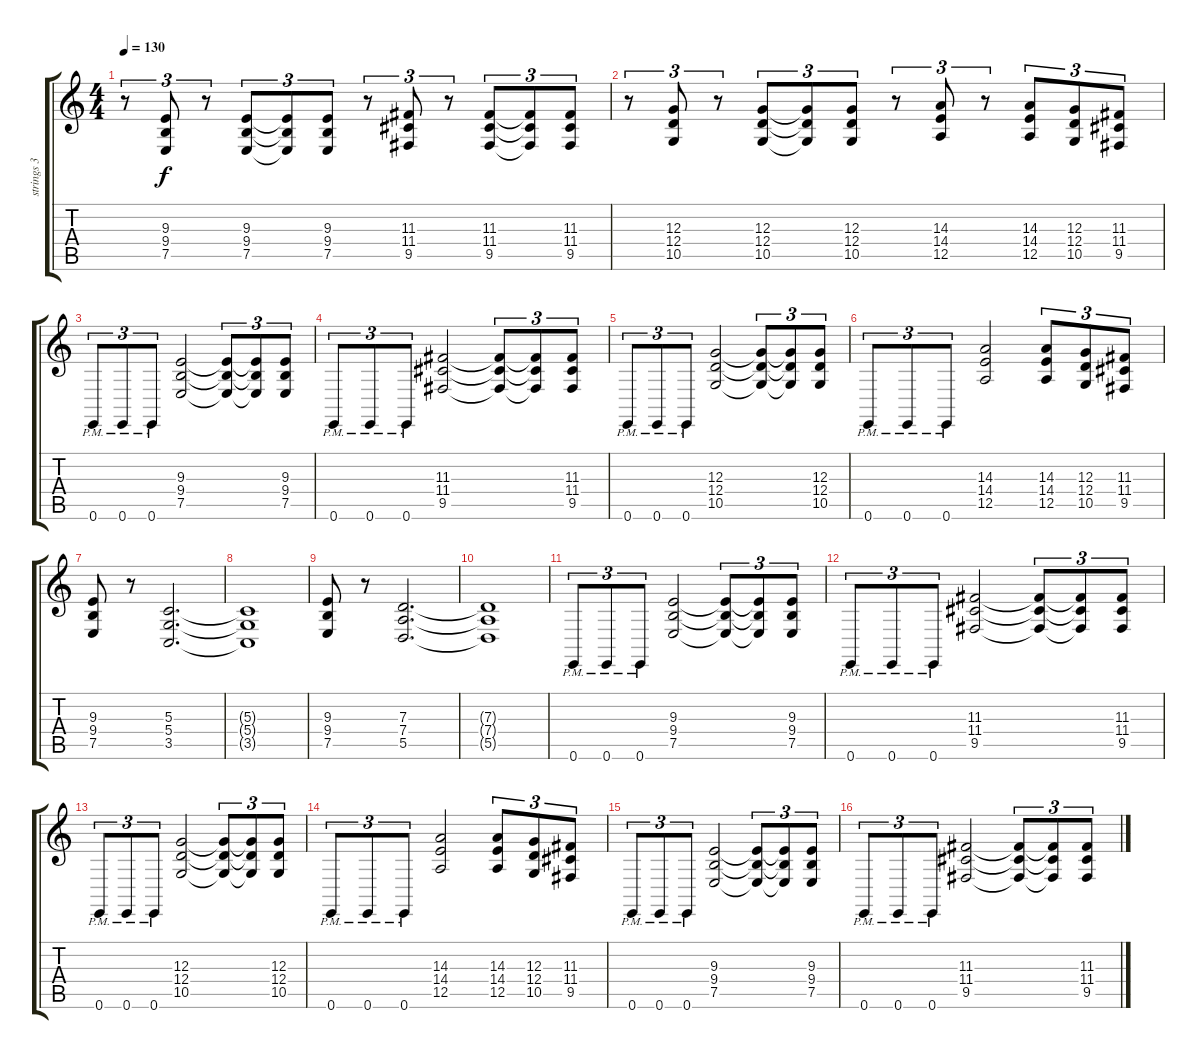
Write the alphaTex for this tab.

\track ("strings 3" "strings 3") {instrument tremolostrings}
\staff {score tabs}
\tuning (E4 B3 G3 D3 A2 E2) {hide}
\ts (4 4)
\tempo 130
\clef g2
\ks c
r.8{tu (3 2) dy f} (9.3 9.4 7.5).8{tu (3 2)} r.8{tu (3 2)} (9.3 9.4 7.5).8{tu (3 2)} (9.3{t} 9.4{t} 7.5{t}).8{tu (3 2)} (9.3 9.4 7.5).8{tu (3 2)} r.8{tu (3 2)} (11.3 11.4 9.5).8{tu (3 2)} r.8{tu (3 2)} (11.3 11.4 9.5).8{tu (3 2)} (11.3{t} 11.4{t} 9.5{t}).8{tu (3 2)} (11.3 11.4 9.5).8{tu (3 2)} |
r.8{tu (3 2)} (12.3 12.4 10.5).8{tu (3 2)} r.8{tu (3 2)} (12.3 12.4 10.5).8{tu (3 2)} (12.3{t} 12.4{t} 10.5{t}).8{tu (3 2)} (12.3 12.4 10.5).8{tu (3 2)} r.8{tu (3 2)} (14.3 14.4 12.5).8{tu (3 2)} r.8{tu (3 2)} (14.3 14.4 12.5).8{tu (3 2)} (12.3 12.4 10.5).8{tu (3 2)} (11.3 11.4 9.5).8{tu (3 2)} |
0.6{pm}.8{tu (3 2)} 0.6{pm}.8{tu (3 2)} 0.6{pm}.8{tu (3 2)} (9.3 9.4 7.5).2 (9.3{t} 9.4{t} 7.5{t}).8{tu (3 2)} (9.3{t} 9.4{t} 7.5{t}).8{tu (3 2)} (9.3 9.4 7.5).8{tu (3 2)} |
0.6{pm}.8{tu (3 2)} 0.6{pm}.8{tu (3 2)} 0.6{pm}.8{tu (3 2)} (11.3 11.4 9.5).2 (11.3{t} 11.4{t} 9.5{t}).8{tu (3 2)} (11.3{t} 11.4{t} 9.5{t}).8{tu (3 2)} (11.3 11.4 9.5).8{tu (3 2)} |
0.6{pm}.8{tu (3 2)} 0.6{pm}.8{tu (3 2)} 0.6{pm}.8{tu (3 2)} (12.3 12.4 10.5).2 (12.3{t} 12.4{t} 10.5{t}).8{tu (3 2)} (12.3{t} 12.4{t} 10.5{t}).8{tu (3 2)} (12.3 12.4 10.5).8{tu (3 2)} |
0.6{pm}.8{tu (3 2)} 0.6{pm}.8{tu (3 2)} 0.6{pm}.8{tu (3 2)} (14.3 14.4 12.5).2 (14.3 14.4 12.5).8{tu (3 2)} (12.3 12.4 10.5).8{tu (3 2)} (11.3 11.4 9.5).8{tu (3 2)} |
(9.3 9.4 7.5).8 r.8 (5.3 5.4 3.5).2{d} |
(5.3{t} 5.4{t} 3.5{t}).1 |
(9.3 9.4 7.5).8 r.8 (7.3 7.4 5.5).2{d} |
(7.3{t} 7.4{t} 5.5{t}).1 |
0.6{pm}.8{tu (3 2)} 0.6{pm}.8{tu (3 2)} 0.6{pm}.8{tu (3 2)} (9.3 9.4 7.5).2 (9.3{t} 9.4{t} 7.5{t}).8{tu (3 2)} (9.3{t} 9.4{t} 7.5{t}).8{tu (3 2)} (9.3 9.4 7.5).8{tu (3 2)} |
0.6{pm}.8{tu (3 2)} 0.6{pm}.8{tu (3 2)} 0.6{pm}.8{tu (3 2)} (11.3 11.4 9.5).2 (11.3{t} 11.4{t} 9.5{t}).8{tu (3 2)} (11.3{t} 11.4{t} 9.5{t}).8{tu (3 2)} (11.3 11.4 9.5).8{tu (3 2)} |
0.6{pm}.8{tu (3 2)} 0.6{pm}.8{tu (3 2)} 0.6{pm}.8{tu (3 2)} (12.3 12.4 10.5).2 (12.3{t} 12.4{t} 10.5{t}).8{tu (3 2)} (12.3{t} 12.4{t} 10.5{t}).8{tu (3 2)} (12.3 12.4 10.5).8{tu (3 2)} |
0.6{pm}.8{tu (3 2)} 0.6{pm}.8{tu (3 2)} 0.6{pm}.8{tu (3 2)} (14.3 14.4 12.5).2 (14.3 14.4 12.5).8{tu (3 2)} (12.3 12.4 10.5).8{tu (3 2)} (11.3 11.4 9.5).8{tu (3 2)} |
0.6{pm}.8{tu (3 2)} 0.6{pm}.8{tu (3 2)} 0.6{pm}.8{tu (3 2)} (9.3 9.4 7.5).2 (9.3{t} 9.4{t} 7.5{t}).8{tu (3 2)} (9.3{t} 9.4{t} 7.5{t}).8{tu (3 2)} (9.3 9.4 7.5).8{tu (3 2)} |
0.6{pm}.8{tu (3 2)} 0.6{pm}.8{tu (3 2)} 0.6{pm}.8{tu (3 2)} (11.3 11.4 9.5).2 (11.3{t} 11.4{t} 9.5{t}).8{tu (3 2)} (11.3{t} 11.4{t} 9.5{t}).8{tu (3 2)} (11.3 11.4 9.5).8{tu (3 2)}
